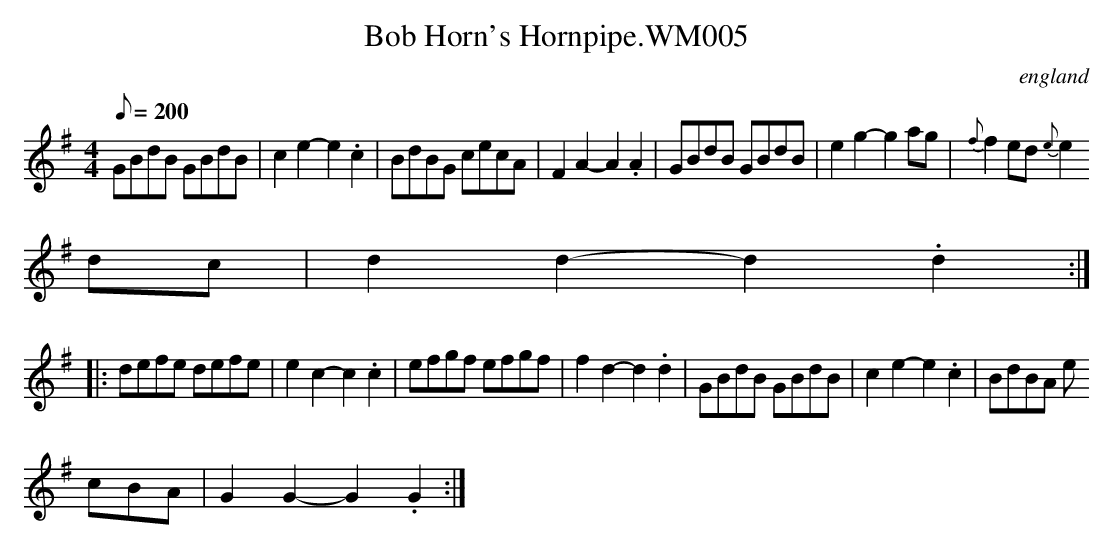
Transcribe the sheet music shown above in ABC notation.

X:1
T:Bob Horn's Hornpipe.WM005
O:england
M:4/4
L:1/8
Q:200
K:G
GBdB GBdB|c2e2-e2.c2|BdBG cecA|F2A2-A2.A2|GBdB GBdB|e2g2-g2ag|{f}f2ed{e
}e2d-c|d2d2-d2.d2:|
|:defe defe|e2c2-c2.c2|efgf efgf|f2d2-d2.d2|GBdB GBdB|c2e2-e2.c2|BdBA e
cBA|G2G2-G2.G2:|]
